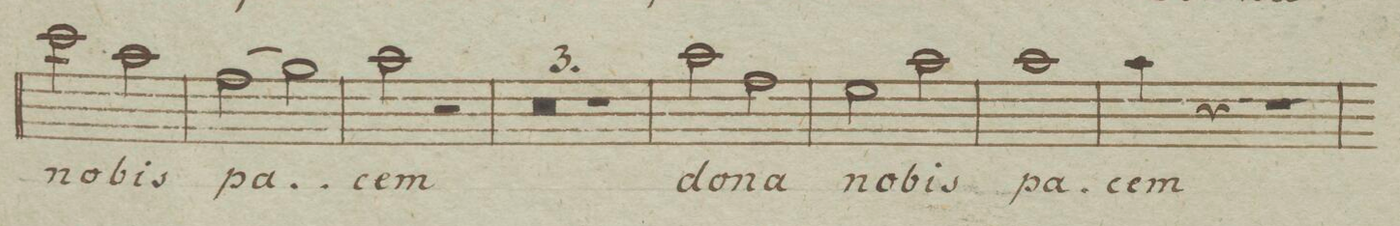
**kern	**text	**dynam
*I"Alto	*	*
*clefC3	*	*
*k[b-e-]	*	*
*met(c|)	*	*
*M2/2	*	*
2dd\	no-	.
2b-\	-bis	.
=60	=60	=60
(2g\	pa-	.
2a\)	.	.
=61	=61	=61
2b-\	-cem	.
2r	.	.
=62	=62	=62
0r	.	.
=63	=63	=63
=64	=64	=64
1r	.	.
=65	=65	=65
2b-\	do-	.
2g\	-na	.
=66	=66	=66
2f\	no-	.
2b-\	-bis	.
=67	=67	=67
1b-	pa-	.
=68	=68	=68
4b-\	-cem	.
4r	.	.
2r	.	.
=69	=69	=69
*-	*-	*-
